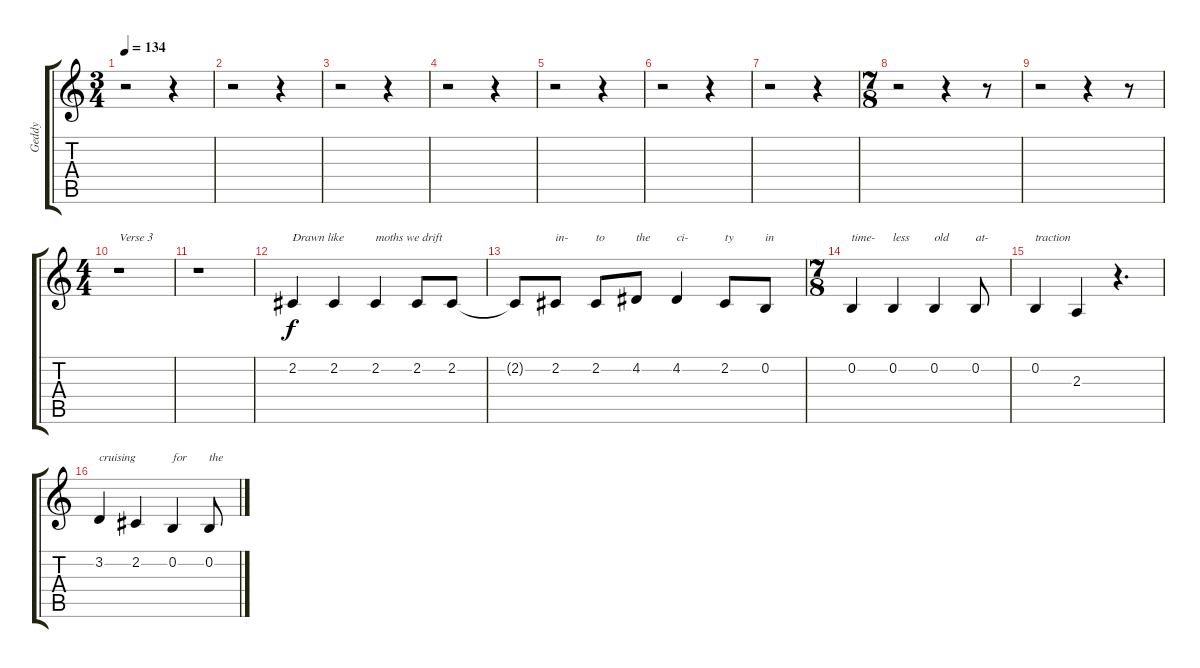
\track ("Geddy" "Geddy") {instrument lead6voice}
\staff {score tabs}
\tuning (E4 B3 G3 D3 A2 E2) {hide}
\ts (3 4)
\tempo 134
\clef g2
\ks c
r.2{dy f} r.4 |
r.2 r.4 |
r.2 r.4 |
r.2 r.4 |
r.2 r.4 |
r.2 r.4 |
r.2 r.4 |
\ts (7 8)
r.2 r.4 r.8 |
r.2 r.4 r.8 |
\ts (4 4)
r.1{txt "Verse 3"} |
r.1 |
2.2.4{txt "Drawn like"} 2.2.4 2.2.4{txt "moths we drift"} 2.2.8 2.2.8 |
2.2{t}.8 2.2.8{txt "in-"} 2.2.8{txt "to"} 4.2.8{txt "the"} 4.2.4{txt "ci-"} 2.2.8{txt "ty"} 0.2.8{txt "in"} |
\ts (7 8)
0.2.4{txt "time-"} 0.2.4{txt "less"} 0.2.4{txt "old"} 0.2.8{txt "at-"} |
0.2.4{txt "traction"} 2.3.4 r.4{d} |
3.2.4{txt "cruising"} 2.2.4 0.2.4{txt "for"} 0.2.8{txt "the"}
